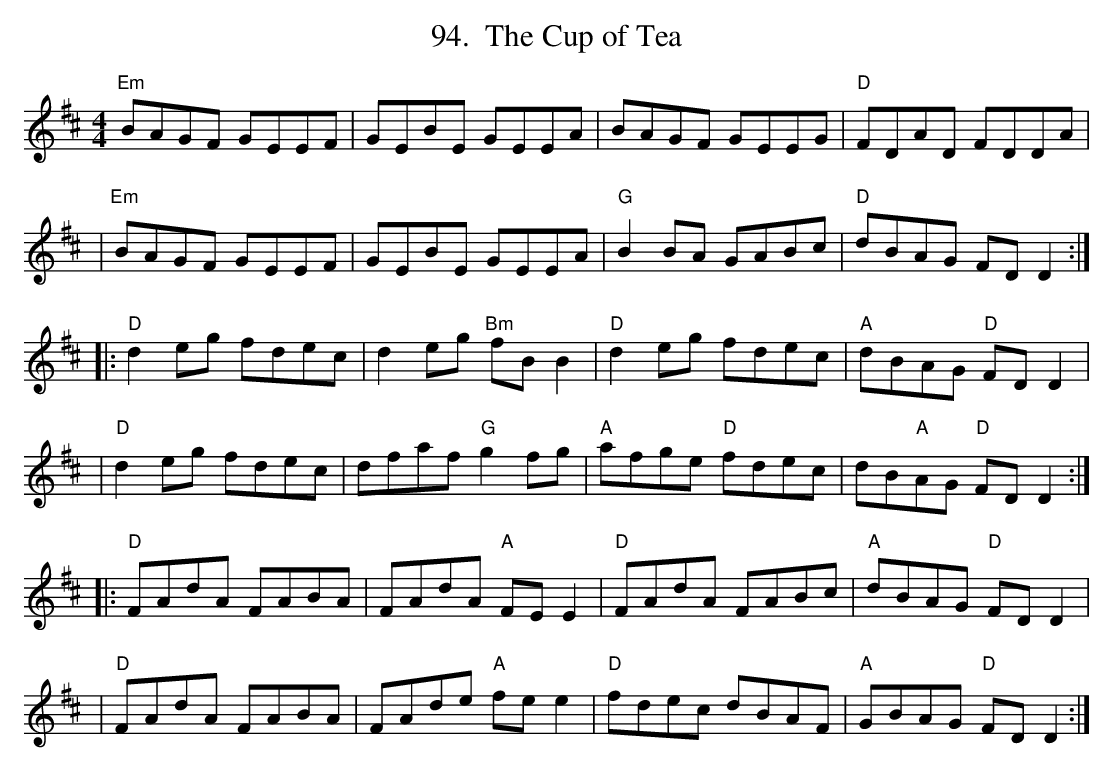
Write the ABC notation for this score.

X:1
T: Cup of Tea, The
K:Dmaj
M: 4/4
"Em"BAGF GEEF|GEBE GEEA|BAGF GEEG|"D"FDAD FDDA|
|"Em"BAGF GEEF|GEBE GEEA|"G"B2BA GABc|"D"dBAG FDD2:|
|:"D"d2eg fdec|d2eg "Bm"fBB2|"D"d2eg fdec|"A"dBAG "D"FDD2|
|"D"d2eg fdec|dfaf "G"g2fg|"A"afge "D"fdec|dB"A"AG "D"FDD2:|
|:"D"FAdA FABA|FAdA "A"FEE2|"D"FAdA FABc|"A"dBAG "D"FDD2|
|"D"FAdA FABA|FAde "A"fee2|"D"fdec dBAF|"A"GBAG "D"FDD2:|
